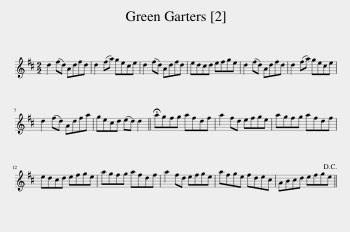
X:1
L:1/8
M:2/2
I:linebreak $
K:D
V:1 treble
V:1
 d2 (fd) Adfd | d2 (fa) gece | d2 (fd) Adfd | edcd efge | d2 (fd) Adfd | %5
 d2 (fa) gece |$ d2 (fd) Adfa | gecd (ed) d2 || !fermata!agfg afdf | a2 fd efge | %10
 agfg afdf |$ edcd efge | agfg afdf | a2 fd efge | afge fdec | %15
 ABcd efge!D.C.! || %16
